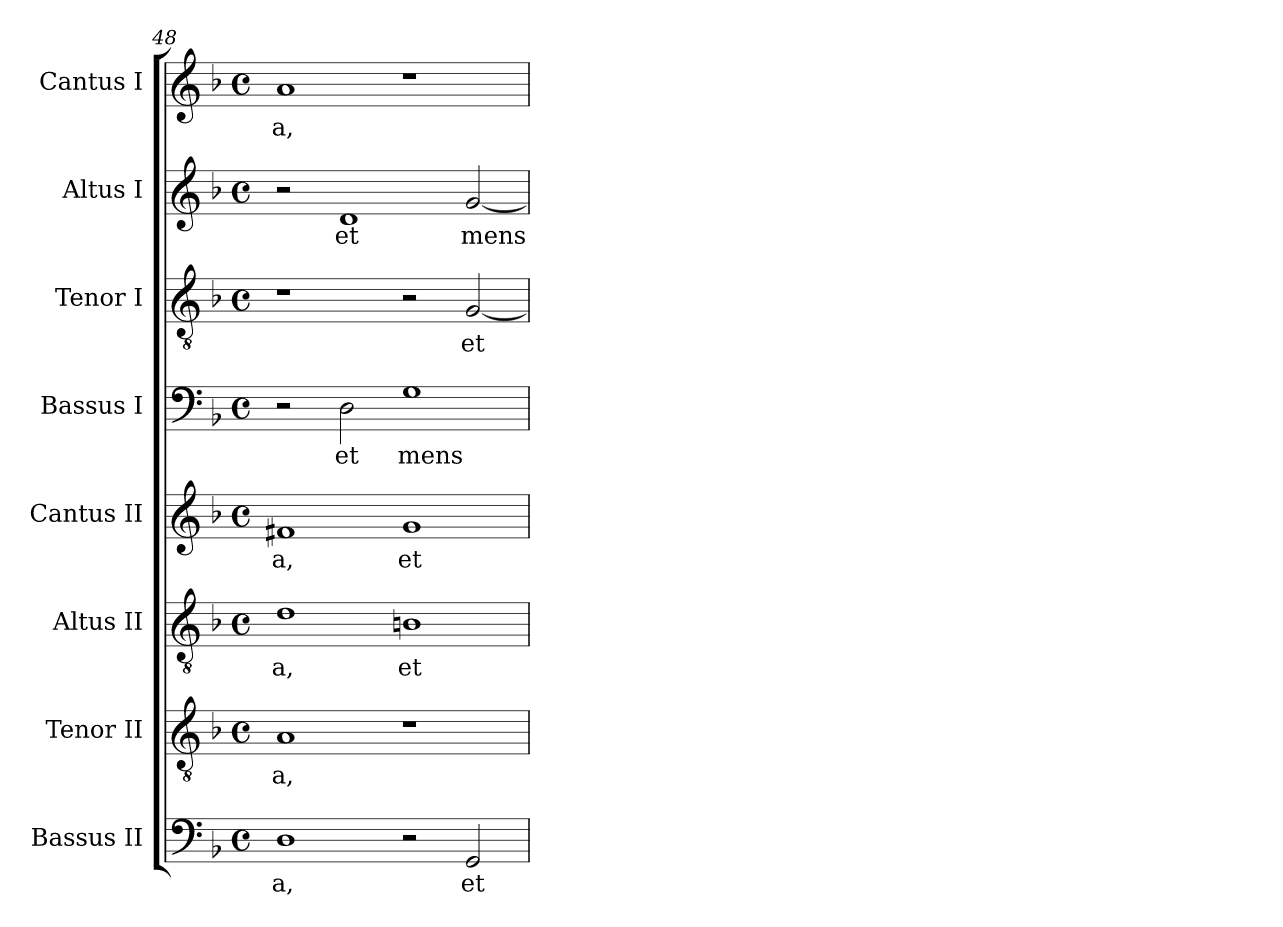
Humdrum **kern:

**kern	**text	**kern	**text	**kern	**text	**kern	**text	**kern	**text	**kern	**text	**kern	**text	**kern	**text
*part8	*part8	*part7	*part7	*part6	*part6	*part5	*part5	*part4	*part4	*part3	*part3	*part2	*part2	*part1	*part1
*staff8	*staff8	*staff7	*staff7	*staff6	*staff6	*staff5	*staff5	*staff4	*staff4	*staff3	*staff3	*staff2	*staff2	*staff1	*staff1
*I"Bassus II	*	*I"Tenor II	*	*I"Altus II	*	*I"Cantus II	*	*I"Bassus I	*	*I"Tenor I	*	*I"Altus I	*	*I"Cantus I	*
*clefF4	*	*clefGv2	*	*clefGv2	*	*clefG2	*	*clefF4	*	*clefGv2	*	*clefG2	*	*clefG2	*
*k[b-]	*	*k[b-]	*	*k[b-]	*	*k[b-]	*	*k[b-]	*	*k[b-]	*	*k[b-]	*	*k[b-]	*
*F:	*	*F:	*	*F:	*	*F:	*	*F:	*	*F:	*	*F:	*	*F:	*
*M4/4	*	*M4/4	*	*M4/4	*	*M4/4	*	*M4/4	*	*M4/4	*	*M4/4	*	*M4/4	*
*met(c)	*	*met(c)	*	*met(c)	*	*met(c)	*	*met(c)	*	*met(c)	*	*met(c)	*	*met(c)	*
=48	=48	=48	=48	=48	=48	=48	=48	=48	=48	=48	=48	=48	=48	=48	=48
!	!LO:LY:b:cj	!	!LO:LY:b:cj	!	!LO:LY:b:cj	!	!LO:LY:b:cj	!	!	!	!	!	!	!	!LO:LY:b:cj
1D	-a,	1A	-a,	1d	a,	1f#X	-a,	2r	.	1r	.	2r	.	1a	a,
!	!	!	!	!	!	!	!	!	!LO:LY:b:cj	!	!	!	!LO:LY:b:cj	!	!
.	.	.	.	.	.	.	.	2D\	et	.	.	1d	et	.	.
!	!	!	!	!	!LO:LY:b:cj	!	!LO:LY:b:cj	!	!LO:LY:b:cj	!	!	!	!	!	!
2r	.	1r	.	1Bn	et	1g	et	1G	mens	2r	.	.	.	1r	.
!	!LO:LY:b:cj	!	!	!	!	!	!	!	!	!	!LO:LY:b:cj	!	!LO:LY:b	!	!
2GG/	et	.	.	.	.	.	.	.	.	[<2G/	et	[<2g/	mens	.	.
=	=	=	=	=	=	=	=	=	=	=	=	=	=	=	=
*-	*-	*-	*-	*-	*-	*-	*-	*-	*-	*-	*-	*-	*-	*-	*-
